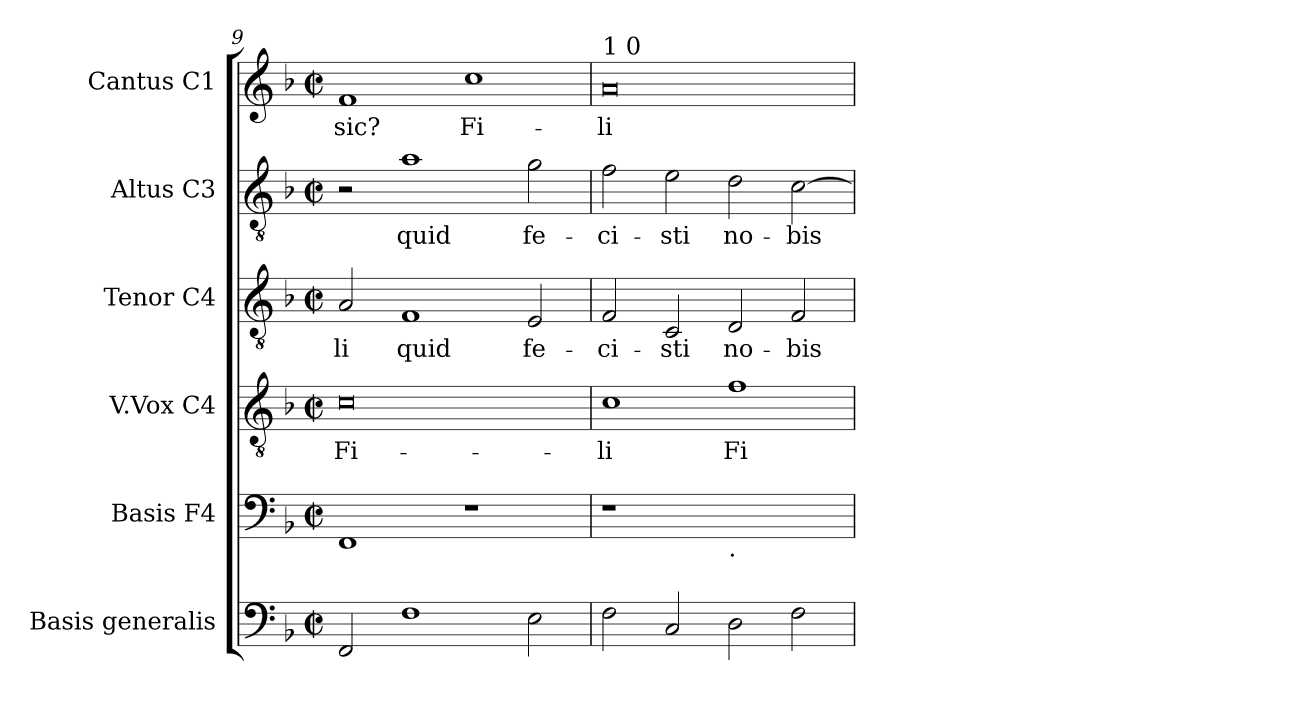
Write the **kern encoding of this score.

**kern	**kern	**text	**kern	**text	**kern	**text	**kern	**text	**kern	**text
*part6	*part5	*part5	*part4	*part4	*part3	*part3	*part2	*part2	*part1	*part1
*staff6	*staff5	*staff5	*staff4	*staff4	*staff3	*staff3	*staff2	*staff2	*staff1	*staff1
*I"Basis  generalis	*I"Basis  F4	*	*I"V.Vox  C4	*	*I"Tenor  C4	*	*I"Altus  C3	*	*I"Cantus  C1	*
*	*I'B	*	*	*	*I'T	*	*I'A	*	*I'C	*
*clefF4	*clefF4	*	*clefGv2	*	*clefGv2	*	*clefGv2	*	*clefG2	*
*k[b-]	*k[b-]	*	*k[b-]	*	*k[b-]	*	*k[b-]	*	*k[b-]	*
*F:	*F:	*	*F:	*	*F:	*	*F:	*	*F:	*
*M2/2	*M2/2	*	*M2/2	*	*M2/2	*	*M2/2	*	*M2/2	*
*met(c|)	*met(c|)	*	*met(c|)	*	*met(c|)	*	*met(c|)	*	*met(c|)	*
=9	=9	=9	=9	=9	=9	=9	=9	=9	=9	=9
!	!	!LO:LY:b:cj	!	!LO:LY:b:cj	!	!LO:LY:b:cj	!	!	!	!LO:LY:b:cj
2FF/	1FF	.	0c	Fi-	2A/	-li	2r	.	1f	sic?
!	!	!	!	!	!	!LO:LY:b:cj	!	!LO:LY:b:cj	!	!
1F	.	.	.	.	1F	quid	1a	quid	.	.
!	!	!	!	!	!	!	!	!	!	!LO:LY:b:cj
.	1r	.	.	.	.	.	.	.	1cc	Fi-
!	!	!	!	!	!	!LO:LY:b:cj	!	!LO:LY:b:cj	!	!
2E\	.	.	.	.	2E/	fe-	2g\	fe-	.	.
!!LO:PB:g=z
=10	=10	=10	=10	=10	=10	=10	=10	=10	=10	=10
!	!	!	!	!	!	!	!	!	!LO:TX:a:t=1 0	!
!	!	!	!	!LO:LY:b:cj	!	!LO:LY:b:cj	!	!LO:LY:b:cj	!	!LO:LY:b:cj
2F\	1r	.	1c	-li	2F/	-ci-	2f\	-ci-	0a	-li
!	!	!	!	!	!	!LO:LY:b:cj	!	!LO:LY:b:cj	!	!
2C/	.	.	.	.	2C/	-sti	2e\	-sti	.	.
!	!LO:TX:b:t=.	!	!	!	!	!	!	!	!	!
!	!	!	!	!LO:LY:b:cj	!	!LO:LY:b:cj	!	!LO:LY:b:cj	!	!
2D\	1ryy	.	1f	Fi-	2D/	no-	2d\	no-	.	.
!	!	!	!	!	!	!LO:LY:b:cj	!	!LO:LY:b:cj	!	!
2F\	.	.	.	.	2F/	-bis	[>2c\	-bis	.	.
=	=	=	=	=	=	=	=	=	=	=
*-	*-	*-	*-	*-	*-	*-	*-	*-	*-	*-
